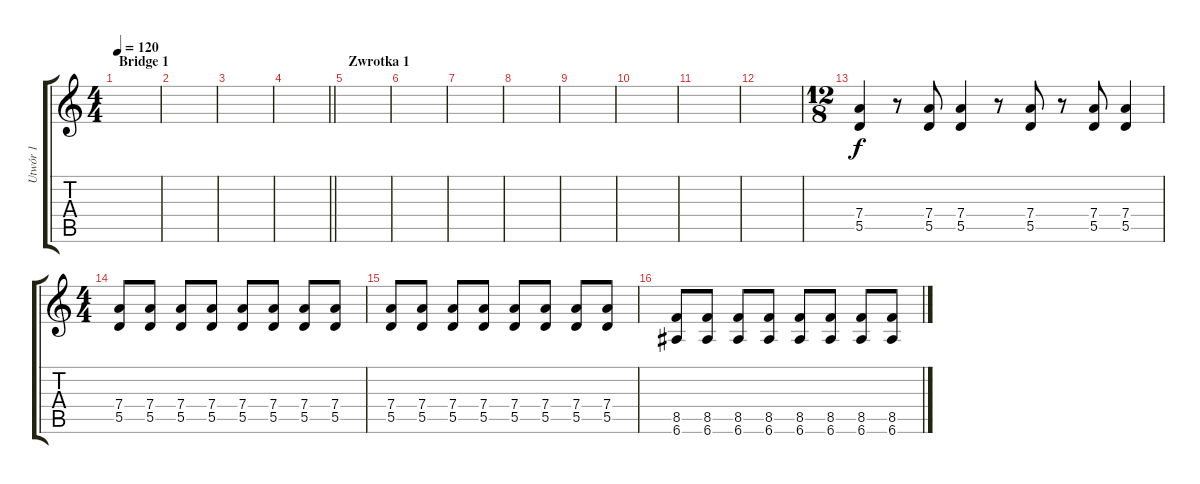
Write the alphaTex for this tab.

\track ("Utwór 1" "Utwór 1") {instrument overdrivenguitar}
\staff {score tabs}
\tuning (E4 B3 G3 D3 A2 E2) {hide}
\ts (4 4)
\section ("" "Bridge 1")
\tempo 120
\clef g2
\ks c
|
|
|
\barLineRight lightlight
|
\section ("" "Zwrotka 1")
|
|
|
|
|
|
|
|
\ts (12 8)
(7.4 5.5).4 r.8 (7.4 5.5).8 (7.4 5.5).4 r.8 (7.4 5.5).8 r.8 (7.4 5.5).8 (7.4 5.5).4 |
\ts (4 4)
(7.4 5.5).8 (7.4 5.5).8 (7.4 5.5).8 (7.4 5.5).8 (7.4 5.5).8 (7.4 5.5).8 (7.4 5.5).8 (7.4 5.5).8 |
(7.4 5.5).8 (7.4 5.5).8 (7.4 5.5).8 (7.4 5.5).8 (7.4 5.5).8 (7.4 5.5).8 (7.4 5.5).8 (7.4 5.5).8 |
(8.5 6.6).8 (8.5 6.6).8 (8.5 6.6).8 (8.5 6.6).8 (8.5 6.6).8 (8.5 6.6).8 (8.5 6.6).8 (8.5 6.6).8
